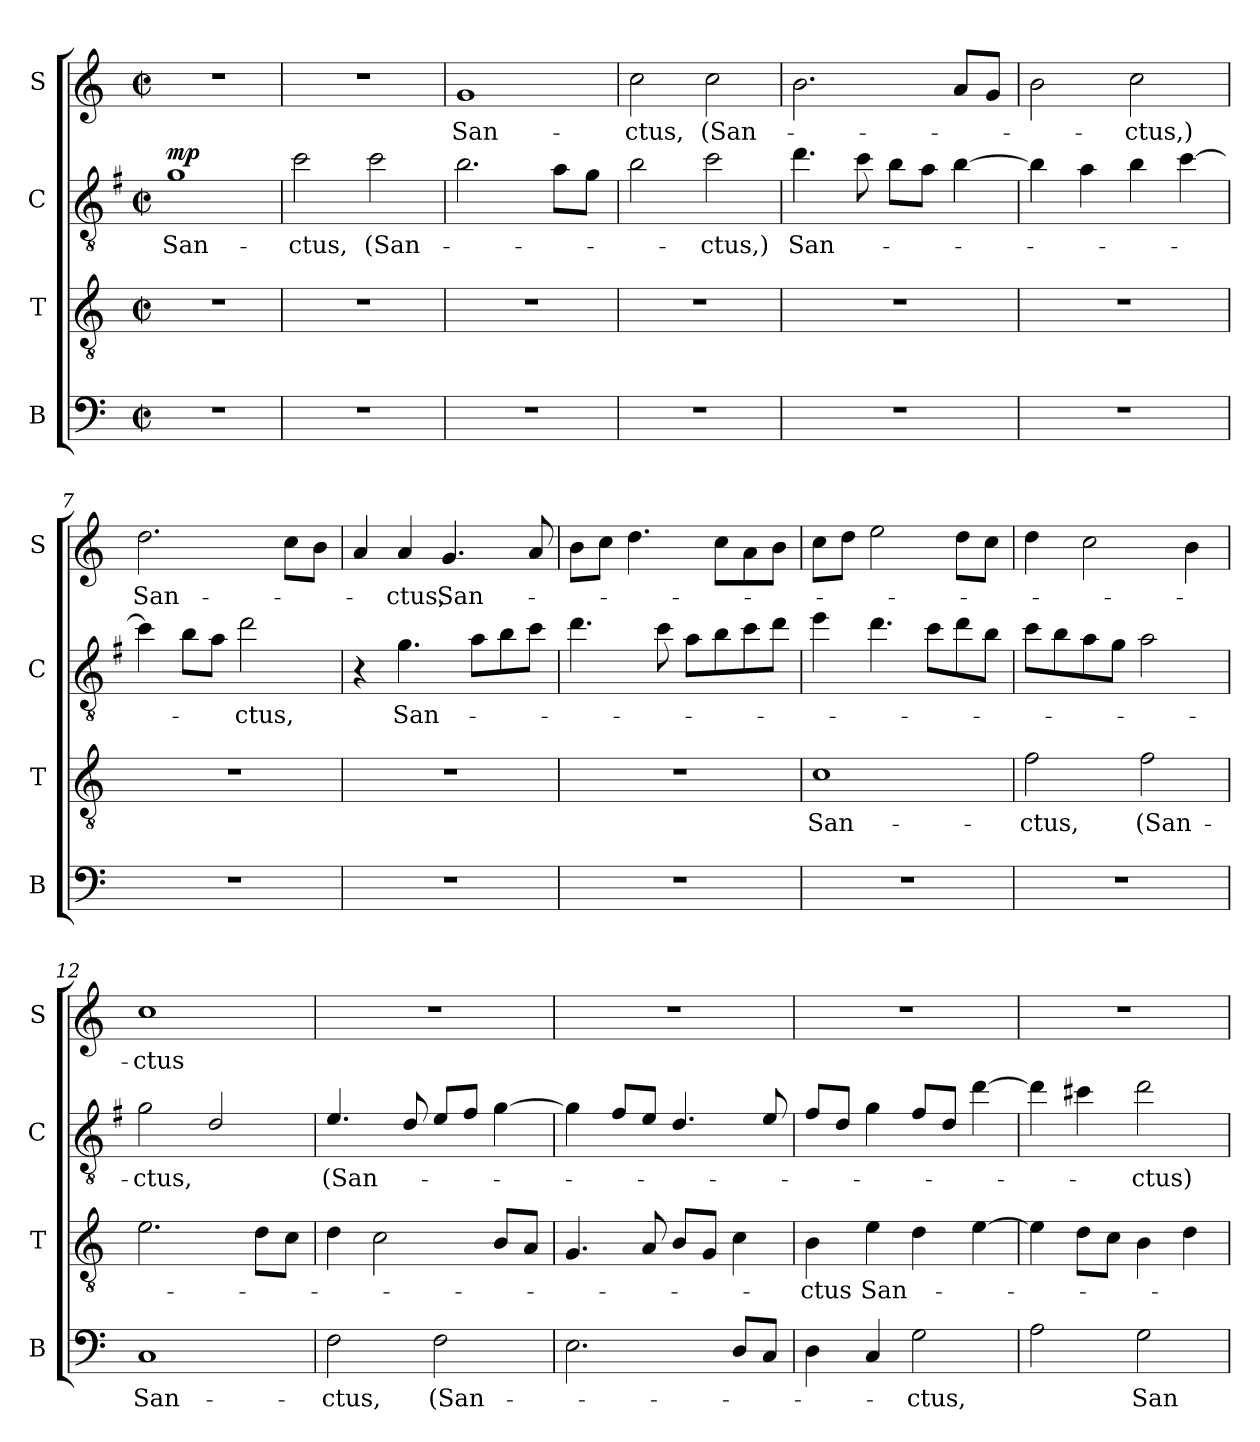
**kern	**text	**kern	**text	**kern	**text	**dynam	**kern	**text
*part4	*part4	*part3	*part3	*part2	*part2	*part2	*part1	*part1
*staff4	*staff4	*staff3	*staff3	*staff2	*staff2	*staff2	*staff1	*staff1
*I"B	*	*I"T	*	*I"C	*	*	*I"S	*
*I'B	*	*I'T	*	*I'C	*	*	*I'S	*
*clefF4	*	*clefGv2	*	*clefGv2	*	*	*clefG2	*
*	*	*	*	*ITrd4c7	*	*	*	*
*k[]	*	*k[]	*	*k[]	*	*	*k[]	*
*M2/2	*	*M2/2	*	*M2/2	*	*	*M2/2	*
*met(c|)	*	*met(c|)	*	*met(c|)	*	*	*met(c|)	*
*MM104	*	*MM104	*	*MM104	*	*	*MM104	*
=1	=1	=1	=1	=1	=1	=1	=1	=1
!	!	!	!	!	!LO:LY:b	!LO:DY:b	!	!
1r	.	1r	.	1c	San-	mp	1r	.
=2	=2	=2	=2	=2	=2	=2	=2	=2
!	!	!	!	!	!LO:LY:b	!	!	!
1r	.	1r	.	2f\	-ctus,	.	1r	.
!	!	!	!	!	!LO:LY:b	!	!	!
.	.	.	.	2f\	(San-	.	.	.
=3	=3	=3	=3	=3	=3	=3	=3	=3
!	!	!	!	!	!	!	!	!LO:LY:b
1r	.	1r	.	2.e\	.	.	1g	San-
.	.	.	.	8d\L	.	.	.	.
.	.	.	.	8c\J	.	.	.	.
=4	=4	=4	=4	=4	=4	=4	=4	=4
!	!	!	!	!	!	!	!	!LO:LY:b
1r	.	1r	.	2e\	.	.	2cc\	-ctus,
!	!	!	!	!	!LO:LY:b	!	!	!LO:LY:b
.	.	.	.	2f\	-ctus,)	.	2cc\	(San-
=5	=5	=5	=5	=5	=5	=5	=5	=5
!	!	!	!	!	!LO:LY:b	!	!	!
1r	.	1r	.	4.g\	San-	.	2.b\	.
.	.	.	.	8f\	.	.	.	.
.	.	.	.	8e\L	.	.	.	.
.	.	.	.	8d\J	.	.	.	.
.	.	.	.	[4e\	.	.	8a/L	.
.	.	.	.	.	.	.	8g/J	.
=6	=6	=6	=6	=6	=6	=6	=6	=6
1r	.	1r	.	4e\]	.	.	2b\	.
.	.	.	.	4d\	.	.	.	.
!	!	!	!	!	!	!	!	!LO:LY:b
.	.	.	.	4e\	.	.	2cc\	-ctus,)
.	.	.	.	[4f\	.	.	.	.
=7	=7	=7	=7	=7	=7	=7	=7	=7
!	!	!	!	!	!	!	!	!LO:LY:b
1r	.	1r	.	4f\]	.	.	2.dd\	San-
.	.	.	.	8e\L	.	.	.	.
.	.	.	.	8d\J	.	.	.	.
!	!	!	!	!	!LO:LY:b	!	!	!
.	.	.	.	2g\	-ctus,	.	.	.
.	.	.	.	.	.	.	8cc\L	.
.	.	.	.	.	.	.	8b\J	.
!!LO:LB:g=z
=8	=8	=8	=8	=8	=8	=8	=8	=8
1r	.	1r	.	4r	.	.	4a/	.
!	!	!	!	!	!LO:LY:b	!	!	!LO:LY:b
.	.	.	.	4.c\	San-	.	4a/	-ctus,
!	!	!	!	!	!	!	!	!LO:LY:b
.	.	.	.	.	.	.	4.g/	San-
.	.	.	.	8d\L	.	.	.	.
.	.	.	.	8e\	.	.	.	.
.	.	.	.	8f\J	.	.	8a/	.
=9	=9	=9	=9	=9	=9	=9	=9	=9
1r	.	1r	.	4.g\	.	.	8b\L	.
.	.	.	.	.	.	.	8cc\J	.
.	.	.	.	.	.	.	4.dd\	.
.	.	.	.	8f\	.	.	.	.
.	.	.	.	8d\L	.	.	.	.
.	.	.	.	8e\	.	.	8cc\L	.
.	.	.	.	8f\	.	.	8a\	.
.	.	.	.	8g\J	.	.	8b\J	.
=10	=10	=10	=10	=10	=10	=10	=10	=10
!	!	!	!LO:LY:b	!	!	!	!	!
1r	.	1c	San-	4a\	.	.	8cc\L	.
.	.	.	.	.	.	.	8dd\J	.
.	.	.	.	4.g\	.	.	2ee\	.
.	.	.	.	8f\L	.	.	.	.
.	.	.	.	8g\	.	.	8dd\L	.
.	.	.	.	8e\J	.	.	8cc\J	.
=11	=11	=11	=11	=11	=11	=11	=11	=11
!	!	!	!LO:LY:b	!	!	!	!	!
1r	.	2f\	-ctus,	8f\L	.	.	4dd\	.
.	.	.	.	8e\	.	.	.	.
.	.	.	.	8d\	.	.	2cc\	.
.	.	.	.	8c\J	.	.	.	.
!	!	!	!LO:LY:b	!	!	!	!	!
.	.	2f\	(San-	2d\	.	.	.	.
.	.	.	.	.	.	.	4b\	.
=12	=12	=12	=12	=12	=12	=12	=12	=12
!	!LO:LY:b	!	!	!	!LO:LY:b	!	!	!LO:LY:b
1C	San-	2.e\	.	2c\	-ctus,	.	1cc	-ctus
.	.	.	.	2G/	.	.	.	.
.	.	8d\L	.	.	.	.	.	.
.	.	8c\J	.	.	.	.	.	.
!!LO:LB:g=z
=13	=13	=13	=13	=13	=13	=13	=13	=13
!	!LO:LY:b	!	!	!	!LO:LY:b	!	!	!
2F\	-ctus,	4d\	.	4.A/	(San-	.	1r	.
.	.	2c\	.	.	.	.	.	.
.	.	.	.	8G/	.	.	.	.
!	!LO:LY:b	!	!	!	!	!	!	!
2F\	(San-	.	.	8A/L	.	.	.	.
.	.	.	.	8B/J	.	.	.	.
.	.	8B/L	.	[4c\	.	.	.	.
.	.	8A/J	.	.	.	.	.	.
=14	=14	=14	=14	=14	=14	=14	=14	=14
2.E\	.	4.G/	.	4c\]	.	.	1r	.
.	.	.	.	8B/L	.	.	.	.
.	.	8A/	.	8A/J	.	.	.	.
.	.	8B/L	.	4.G/	.	.	.	.
.	.	8G/J	.	.	.	.	.	.
8D/L	.	4c\	.	.	.	.	.	.
8C/J	.	.	.	8A/	.	.	.	.
=15	=15	=15	=15	=15	=15	=15	=15	=15
!	!	!	!LO:LY:b	!	!	!	!	!
4D\	.	4B\	-ctus	8B/L	.	.	1r	.
.	.	.	.	8G/J	.	.	.	.
!	!	!	!LO:LY:b	!	!	!	!	!
4C/	.	4e\	San-	4c\	.	.	.	.
!	!LO:LY:b	!	!	!	!	!	!	!
2G\	-ctus,	4d\	.	8B/L	.	.	.	.
.	.	.	.	8G/J	.	.	.	.
.	.	[4e\	.	[4g\	.	.	.	.
=16	=16	=16	=16	=16	=16	=16	=16	=16
2A\	.	4e\]	.	4g\]	.	.	1r	.
.	.	8d\L	.	4f#X\	.	.	.	.
.	.	8c\J	.	.	.	.	.	.
!	!LO:LY:b	!	!	!	!LO:LY:b	!	!	!
2G\	San-	4B\	.	2g\	-ctus)	.	.	.
.	.	4d\	.	.	.	.	.	.
=	=	=	=	=	=	=	=	=
*-	*-	*-	*-	*-	*-	*-	*-	*-
